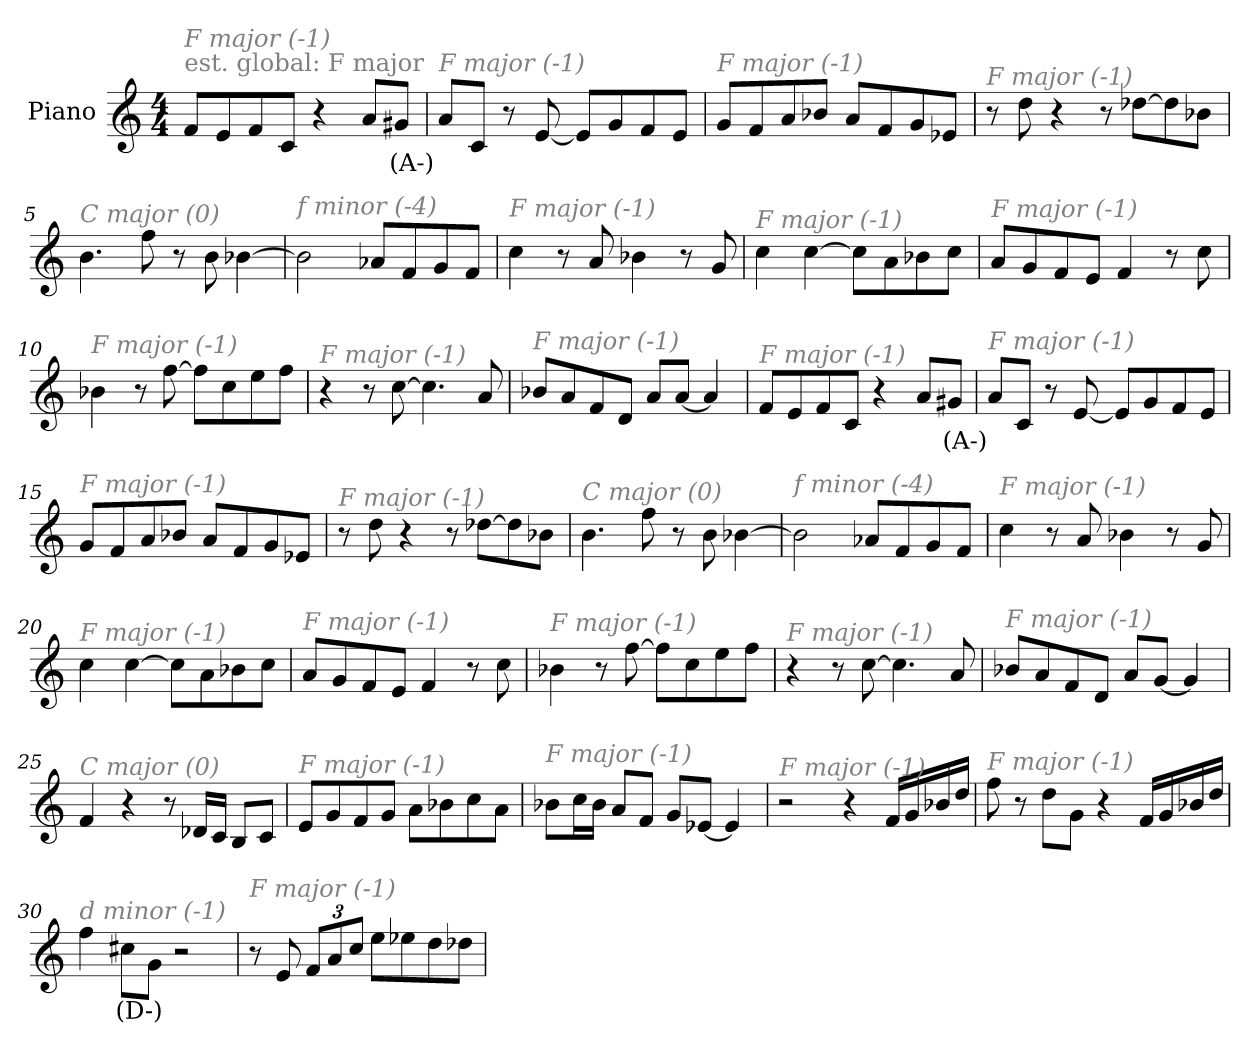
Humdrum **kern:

**kern	**text
*part1	*part1
*staff1	*staff1
*I"Piano	*
*I'Pno	*
*clefG2	*
*k[]	*
*M4/4	*
*MM220	*
=1	=1
!LO:TX:a:color=#808080:t=est. global&colon; F major	!
!LO:TX:i:color=#808080:t=F major (-1)	!
8f/L	.
8e/	.
8f/	.
8c/J	.
4r	.
8a/L	.
8g#Xi/J	(A-)
=2	=2
!LO:TX:i:color=#808080:t=F major (-1)	!
8a/L	.
8c/J	.
8r	.
[8e/	.
8e/L]	.
8g/	.
8f/	.
8e/J	.
=3	=3
!LO:TX:i:color=#808080:t=F major (-1)	!
8g/L	.
8f/	.
8a/	.
8b-X/J	.
8a/L	.
8f/	.
8g/	.
8e-X/J	.
=4	=4
!LO:TX:i:color=#808080:t=F major (-1)	!
8r	.
8dd\	.
4r	.
8r	.
[8dd-X\L	.
8dd-\]	.
8b-X\J	.
!!LO:LB:g=z
=5	=5
!LO:TX:i:color=#808080:t=C major (0)	!
4.b\	.
8ff\	.
8r	.
8b\	.
[4b-X\	.
=6	=6
!LO:TX:i:color=#808080:t=f minor (-4)	!
2b-\]	.
8a-X/L	.
8f/	.
8g/	.
8f/J	.
=7	=7
!LO:TX:i:color=#808080:t=F major (-1)	!
4cc\	.
8r	.
8a/	.
4b-X\	.
8r	.
8g/	.
=8	=8
!LO:TX:i:color=#808080:t=F major (-1)	!
4cc\	.
[4cc\	.
8cc\L]	.
8a\	.
8b-X\	.
8cc\J	.
=9	=9
!LO:TX:i:color=#808080:t=F major (-1)	!
8a/L	.
8g/	.
8f/	.
8e/J	.
4f/	.
8r	.
8cc\	.
!!LO:LB:g=z
=10	=10
!LO:TX:i:color=#808080:t=F major (-1)	!
4b-X\	.
8r	.
[8ff\	.
8ff\L]	.
8cc\	.
8ee\	.
8ff\J	.
=11	=11
!LO:TX:i:color=#808080:t=F major (-1)	!
4r	.
8r	.
[8cc\	.
4.cc\]	.
8a/	.
=12	=12
!LO:TX:i:color=#808080:t=F major (-1)	!
8b-X/L	.
8a/	.
8f/	.
8d/J	.
8a/L	.
[8a/J	.
4a/]	.
=13	=13
!LO:TX:i:color=#808080:t=F major (-1)	!
8f/L	.
8e/	.
8f/	.
8c/J	.
4r	.
8a/L	.
8g#Xi/J	(A-)
=14	=14
!LO:TX:i:color=#808080:t=F major (-1)	!
8a/L	.
8c/J	.
8r	.
[8e/	.
8e/L]	.
8g/	.
8f/	.
8e/J	.
!!LO:LB:g=z
=15	=15
!LO:TX:i:color=#808080:t=F major (-1)	!
8g/L	.
8f/	.
8a/	.
8b-X/J	.
8a/L	.
8f/	.
8g/	.
8e-X/J	.
=16	=16
!LO:TX:i:color=#808080:t=F major (-1)	!
8r	.
8dd\	.
4r	.
8r	.
[8dd-X\L	.
8dd-\]	.
8b-X\J	.
=17	=17
!LO:TX:i:color=#808080:t=C major (0)	!
4.b\	.
8ff\	.
8r	.
8b\	.
[4b-X\	.
=18	=18
!LO:TX:i:color=#808080:t=f minor (-4)	!
2b-\]	.
8a-X/L	.
8f/	.
8g/	.
8f/J	.
=19	=19
!LO:TX:i:color=#808080:t=F major (-1)	!
4cc\	.
8r	.
8a/	.
4b-X\	.
8r	.
8g/	.
!!LO:LB:g=z
=20	=20
!LO:TX:i:color=#808080:t=F major (-1)	!
4cc\	.
[4cc\	.
8cc\L]	.
8a\	.
8b-X\	.
8cc\J	.
=21	=21
!LO:TX:i:color=#808080:t=F major (-1)	!
8a/L	.
8g/	.
8f/	.
8e/J	.
4f/	.
8r	.
8cc\	.
=22	=22
!LO:TX:i:color=#808080:t=F major (-1)	!
4b-X\	.
8r	.
[8ff\	.
8ff\L]	.
8cc\	.
8ee\	.
8ff\J	.
=23	=23
!LO:TX:i:color=#808080:t=F major (-1)	!
4r	.
8r	.
[8cc\	.
4.cc\]	.
8a/	.
=24	=24
!LO:TX:i:color=#808080:t=F major (-1)	!
8b-X/L	.
8a/	.
8f/	.
8d/J	.
8a/L	.
[8g/J	.
4g/]	.
!!LO:LB:g=z
=25	=25
!LO:TX:i:color=#808080:t=C major (0)	!
4f/	.
4r	.
8r	.
16d-X/LL	.
16c/JJ	.
8B/L	.
8c/J	.
=26	=26
!LO:TX:i:color=#808080:t=F major (-1)	!
8e/L	.
8g/	.
8f/	.
8g/J	.
8a\L	.
8b-X\	.
8cc\	.
8a\J	.
=27	=27
!LO:TX:i:color=#808080:t=F major (-1)	!
8b-X\L	.
16cc\L	.
16b-\JJ	.
8a/L	.
8f/J	.
8g/L	.
[8e-X/J	.
4e-/]	.
=28	=28
!LO:TX:i:color=#808080:t=F major (-1)	!
2r	.
4r	.
16f/LL	.
16g/	.
16b-X/	.
16dd/JJ	.
!!LO:LB:g=z
=29	=29
!LO:TX:i:color=#808080:t=F major (-1)	!
8ff\	.
8r	.
8dd\L	.
8g\J	.
4r	.
16f/LL	.
16g/	.
16b-X/	.
16dd/JJ	.
=30	=30
!LO:TX:i:color=#808080:t=d minor (-1)	!
4ff\	.
8cc#Xj\L	(D-)
8g\J	.
2r	.
=31	=31
!LO:TX:i:color=#808080:t=F major (-1)	!
8r	.
8e/	.
*Xbrackettup	*
12f/L	.
12a/	.
12cc/J	.
8ee\L	.
8ee-X\	.
8dd\	.
8dd-X\J	.
=	=
*-	*-
